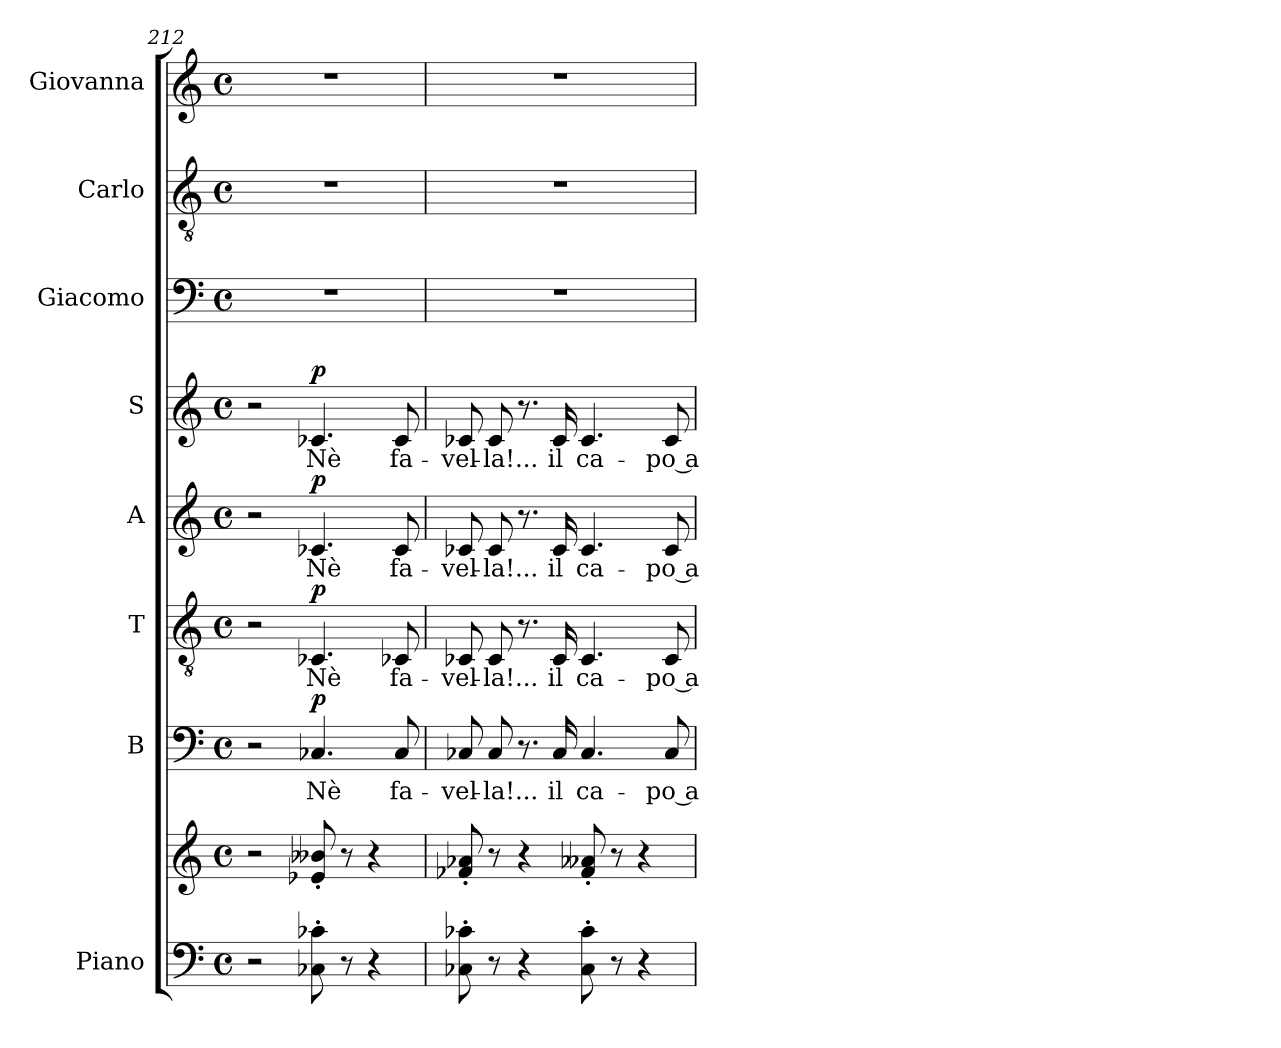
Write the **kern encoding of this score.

**kern	**kern	**dynam	**kern	**text	**dynam	**kern	**text	**dynam	**kern	**text	**dynam	**kern	**text	**dynam	**kern	**kern	**kern
*part8	*part8	*part8	*part7	*part7	*part7	*part6	*part6	*part6	*part5	*part5	*part5	*part4	*part4	*part4	*part3	*part2	*part1
*staff9	*staff8	*staff8/9	*staff7	*staff7	*staff7	*staff6	*staff6	*staff6	*staff5	*staff5	*staff5	*staff4	*staff4	*staff4	*staff3	*staff2	*staff1
*I"Piano	*	*	*I"B	*	*	*I"T	*	*	*I"A	*	*	*I"S	*	*	*I"Giacomo	*I"Carlo	*I"Giovanna
*I'Pno	*	*	*I'B	*	*	*I'T	*	*	*I'A	*	*	*I'S	*	*	*	*	*
*clefF4	*clefG2	*	*clefF4	*	*	*clefGv2	*	*	*clefG2	*	*	*clefG2	*	*	*clefF4	*clefGv2	*clefG2
*k[]	*k[]	*	*k[]	*	*	*k[]	*	*	*k[]	*	*	*k[]	*	*	*k[]	*k[]	*k[]
*M4/4	*M4/4	*	*M4/4	*	*	*M4/4	*	*	*M4/4	*	*	*M4/4	*	*	*M4/4	*M4/4	*M4/4
*met(c)	*met(c)	*	*met(c)	*	*	*met(c)	*	*	*met(c)	*	*	*met(c)	*	*	*met(c)	*met(c)	*met(c)
=212	=212	=212	=212	=212	=212	=212	=212	=212	=212	=212	=212	=212	=212	=212	=212	=212	=212
2r	2r	.	2r	.	.	2r	.	.	2r	.	.	2r	.	.	1r	1r	1r
!	!	!LO:DY:b=2	!	!LO:LY:b	!	!	!LO:LY:b	!	!	!LO:LY:b	!	!	!LO:LY:b	!	!	!	!
!	!	!LO:DY:n=1:b	!	!	!LO:DY:a	!	!	!LO:DY:a	!	!	!LO:DY:a	!	!	!LO:DY:a	!	!	!
8C-X\' 8c-X\'	8e-X/' 8b--X/'	mp mp	4.C-X/	Nè	p	4.C-X/	Nè	p	4.c-X/	Nè	p	4.c-X/	Nè	p	.	.	.
8r	8r	.	.	.	.	.	.	.	.	.	.	.	.	.	.	.	.
4r	4r	.	.	.	.	.	.	.	.	.	.	.	.	.	.	.	.
!	!	!	!	!LO:LY:b	!	!	!LO:LY:b	!	!	!LO:LY:b	!	!	!LO:LY:b	!	!	!	!
.	.	.	8C-/	fa-	.	8C-X/	fa-	.	8c-/	fa-	.	8c-/	fa-	.	.	.	.
=213	=213	=213	=213	=213	=213	=213	=213	=213	=213	=213	=213	=213	=213	=213	=213	=213	=213
!	!	!	!	!LO:LY:b	!	!	!LO:LY:b	!	!	!LO:LY:b	!	!	!LO:LY:b	!	!	!	!
8C-X\' 8c-X\'	8f-X/' 8a-X/'	.	8C-X/	-vel-	.	8C-X/	-vel-	.	8c-X/	-vel-	.	8c-X/	-vel-	.	1r	1r	1r
!	!	!	!	!LO:LY:b	!	!	!LO:LY:b	!	!	!LO:LY:b	!	!	!LO:LY:b	!	!	!	!
8r	8r	.	8C-/	-la!...	.	8C-/	-la!...	.	8c-/	-la!...	.	8c-/	-la!...	.	.	.	.
4r	4r	.	8.r	.	.	8.r	.	.	8.r	.	.	8.r	.	.	.	.	.
!	!	!	!	!LO:LY:b	!	!	!LO:LY:b	!	!	!LO:LY:b	!	!	!LO:LY:b	!	!	!	!
.	.	.	16C-/	il	.	16C-/	il	.	16c-/	il	.	16c-/	il	.	.	.	.
!	!	!	!	!LO:LY:b	!	!	!LO:LY:b	!	!	!LO:LY:b	!	!	!LO:LY:b	!	!	!	!
8C-\' 8c-\'	8f-/' 8a--X/'	.	4.C-/	ca-	.	4.C-/	ca-	.	4.c-/	ca-	.	4.c-/	ca-	.	.	.	.
8r	8r	.	.	.	.	.	.	.	.	.	.	.	.	.	.	.	.
4r	4r	.	.	.	.	.	.	.	.	.	.	.	.	.	.	.	.
!	!	!	!	!LO:LY:b	!	!	!LO:LY:b	!	!	!LO:LY:b	!	!	!LO:LY:b	!	!	!	!
.	.	.	8C-/	-po a-	.	8C-/	-po a-	.	8c-/	-po a-	.	8c-/	-po a-	.	.	.	.
=	=	=	=	=	=	=	=	=	=	=	=	=	=	=	=	=	=
*-	*-	*-	*-	*-	*-	*-	*-	*-	*-	*-	*-	*-	*-	*-	*-	*-	*-
